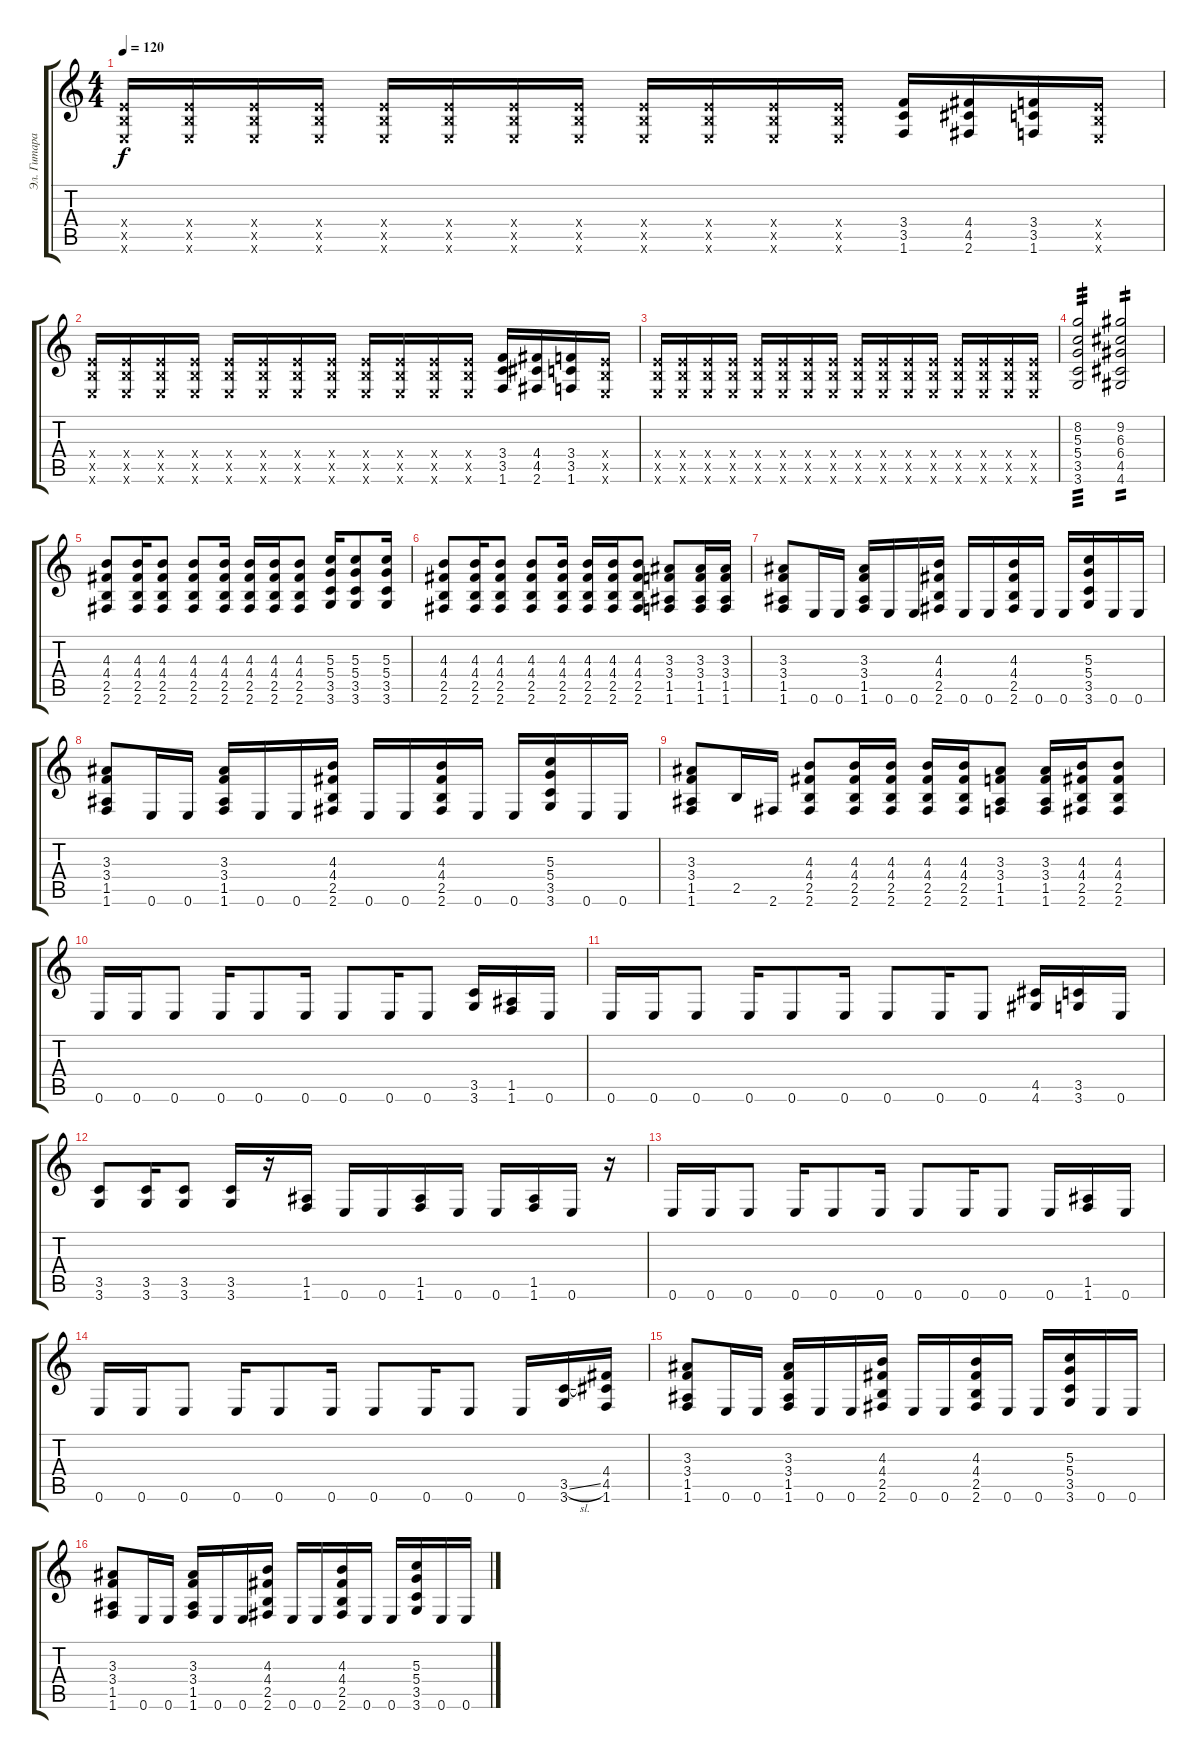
\track ("Эл. Гитара" "Эл. Гитара") {instrument distortionguitar}
\staff {score tabs}
\tuning (E4 B3 G3 D3 A2 E2) {hide}
\ts (4 4)
\tempo 120
\clef g2
\ks c
(2.4{x} 2.5{x} 0.6{x}).16{dy f} (2.4{x} 2.5{x} 0.6{x}).16 (2.4{x} 2.5{x} 0.6{x}).16 (2.4{x} 2.5{x} 0.6{x}).16 (2.4{x} 2.5{x} 0.6{x}).16 (2.4{x} 2.5{x} 0.6{x}).16 (2.4{x} 2.5{x} 0.6{x}).16 (2.4{x} 2.5{x} 0.6{x}).16 (2.4{x} 2.5{x} 0.6{x}).16 (2.4{x} 2.5{x} 0.6{x}).16 (2.4{x} 2.5{x} 0.6{x}).16 (2.4{x} 2.5{x} 0.6{x}).16 (3.4 3.5 1.6).16 (4.4 4.5 2.6).16 (3.4 3.5 1.6).16 (2.4{x} 2.5{x} 0.6{x}).16 |
(2.4{x} 2.5{x} 0.6{x}).16 (2.4{x} 2.5{x} 0.6{x}).16 (2.4{x} 2.5{x} 0.6{x}).16 (2.4{x} 2.5{x} 0.6{x}).16 (2.4{x} 2.5{x} 0.6{x}).16 (2.4{x} 2.5{x} 0.6{x}).16 (2.4{x} 2.5{x} 0.6{x}).16 (2.4{x} 2.5{x} 0.6{x}).16 (2.4{x} 2.5{x} 0.6{x}).16 (2.4{x} 2.5{x} 0.6{x}).16 (2.4{x} 2.5{x} 0.6{x}).16 (2.4{x} 2.5{x} 0.6{x}).16 (3.4 3.5 1.6).16 (4.4 4.5 2.6).16 (3.4 3.5 1.6).16 (2.4{x} 2.5{x} 0.6{x}).16 |
(2.4{x} 2.5{x} 0.6{x}).16 (2.4{x} 2.5{x} 0.6{x}).16 (2.4{x} 2.5{x} 0.6{x}).16 (2.4{x} 2.5{x} 0.6{x}).16 (2.4{x} 2.5{x} 0.6{x}).16 (2.4{x} 2.5{x} 0.6{x}).16 (2.4{x} 2.5{x} 0.6{x}).16 (2.4{x} 2.5{x} 0.6{x}).16 (2.4{x} 2.5{x} 0.6{x}).16 (2.4{x} 2.5{x} 0.6{x}).16 (2.4{x} 2.5{x} 0.6{x}).16 (2.4{x} 2.5{x} 0.6{x}).16 (2.4{x} 2.5{x} 0.6{x}).16 (2.4{x} 2.5{x} 0.6{x}).16 (2.4{x} 2.5{x} 0.6{x}).16 (2.4{x} 2.5{x} 0.6{x}).16 |
(8.2 5.3 5.4 3.5 3.6).2{tp 3} (9.2 6.3 6.4 4.5 4.6).2{tp 2} |
(4.3 4.4 2.5 2.6).8 (4.3 4.4 2.5 2.6).16 (4.3 4.4 2.5 2.6).8 (4.3 4.4 2.5 2.6).8 (4.3 4.4 2.5 2.6).16 (4.3 4.4 2.5 2.6).16 (4.3 4.4 2.5 2.6).16 (4.3 4.4 2.5 2.6).8 (5.3 5.4 3.5 3.6).16 (5.3 5.4 3.5 3.6).8 (5.3 5.4 3.5 3.6).16 |
(4.3 4.4 2.5 2.6).8 (4.3 4.4 2.5 2.6).16 (4.3 4.4 2.5 2.6).8 (4.3 4.4 2.5 2.6).8 (4.3 4.4 2.5 2.6).16 (4.3 4.4 2.5 2.6).16 (4.3 4.4 2.5 2.6).16 (4.3 4.4 2.5 2.6).8 (3.3 3.4 1.5 1.6).8 (3.3 3.4 1.5 1.6).16 (3.3 3.4 1.5 1.6).16 |
(3.3 3.4 1.5 1.6).8 0.6.16 0.6.16 (3.3 3.4 1.5 1.6).16 0.6.16 0.6.16 (4.3 4.4 2.5 2.6).16 0.6.16 0.6.16 (4.3 4.4 2.5 2.6).16 0.6.16 0.6.16 (5.3 5.4 3.5 3.6).16 0.6.16 0.6.16 |
(3.3 3.4 1.5 1.6).8 0.6.16 0.6.16 (3.3 3.4 1.5 1.6).16 0.6.16 0.6.16 (4.3 4.4 2.5 2.6).16 0.6.16 0.6.16 (4.3 4.4 2.5 2.6).16 0.6.16 0.6.16 (5.3 5.4 3.5 3.6).16 0.6.16 0.6.16 |
(3.3 3.4 1.5 1.6).8 2.5.16 2.6.16 (4.3 4.4 2.5 2.6).8 (4.3 4.4 2.5 2.6).16 (4.3 4.4 2.5 2.6).16 (4.3 4.4 2.5 2.6).16 (4.3 4.4 2.5 2.6).16 (3.3 3.4 1.5 1.6).8 (3.3 3.4 1.5 1.6).16 (4.3 4.4 2.5 2.6).16 (4.3 4.4 2.5 2.6).8 |
0.6.16 0.6.16 0.6.8 0.6.16 0.6.8 0.6.16 0.6.8 0.6.16 0.6.8 (3.5 3.6).16 (1.5 1.6).16 0.6.16 |
0.6.16 0.6.16 0.6.8 0.6.16 0.6.8 0.6.16 0.6.8 0.6.16 0.6.8 (4.5 4.6).16 (3.5 3.6).16 0.6.16 |
(3.5 3.6).8 (3.5 3.6).16 (3.5 3.6).8 (3.5 3.6).16 r.16 (1.5 1.6).16 0.6.16 0.6.16 (1.5 1.6).16 0.6.16 0.6.16 (1.5 1.6).16 0.6.16 r.16 |
0.6.16 0.6.16 0.6.8 0.6.16 0.6.8 0.6.16 0.6.8 0.6.16 0.6.8 0.6.16 (1.5 1.6).16 0.6.16 |
0.6.16 0.6.16 0.6.8 0.6.16 0.6.8 0.6.16 0.6.8 0.6.16 0.6.8 0.6.16 (3.5{sl} 3.6).16 (4.4 4.5 1.6).16 |
(3.3 3.4 1.5 1.6).8 0.6.16 0.6.16 (3.3 3.4 1.5 1.6).16 0.6.16 0.6.16 (4.3 4.4 2.5 2.6).16 0.6.16 0.6.16 (4.3 4.4 2.5 2.6).16 0.6.16 0.6.16 (5.3 5.4 3.5 3.6).16 0.6.16 0.6.16 |
(3.3 3.4 1.5 1.6).8 0.6.16 0.6.16 (3.3 3.4 1.5 1.6).16 0.6.16 0.6.16 (4.3 4.4 2.5 2.6).16 0.6.16 0.6.16 (4.3 4.4 2.5 2.6).16 0.6.16 0.6.16 (5.3 5.4 3.5 3.6).16 0.6.16 0.6.16
